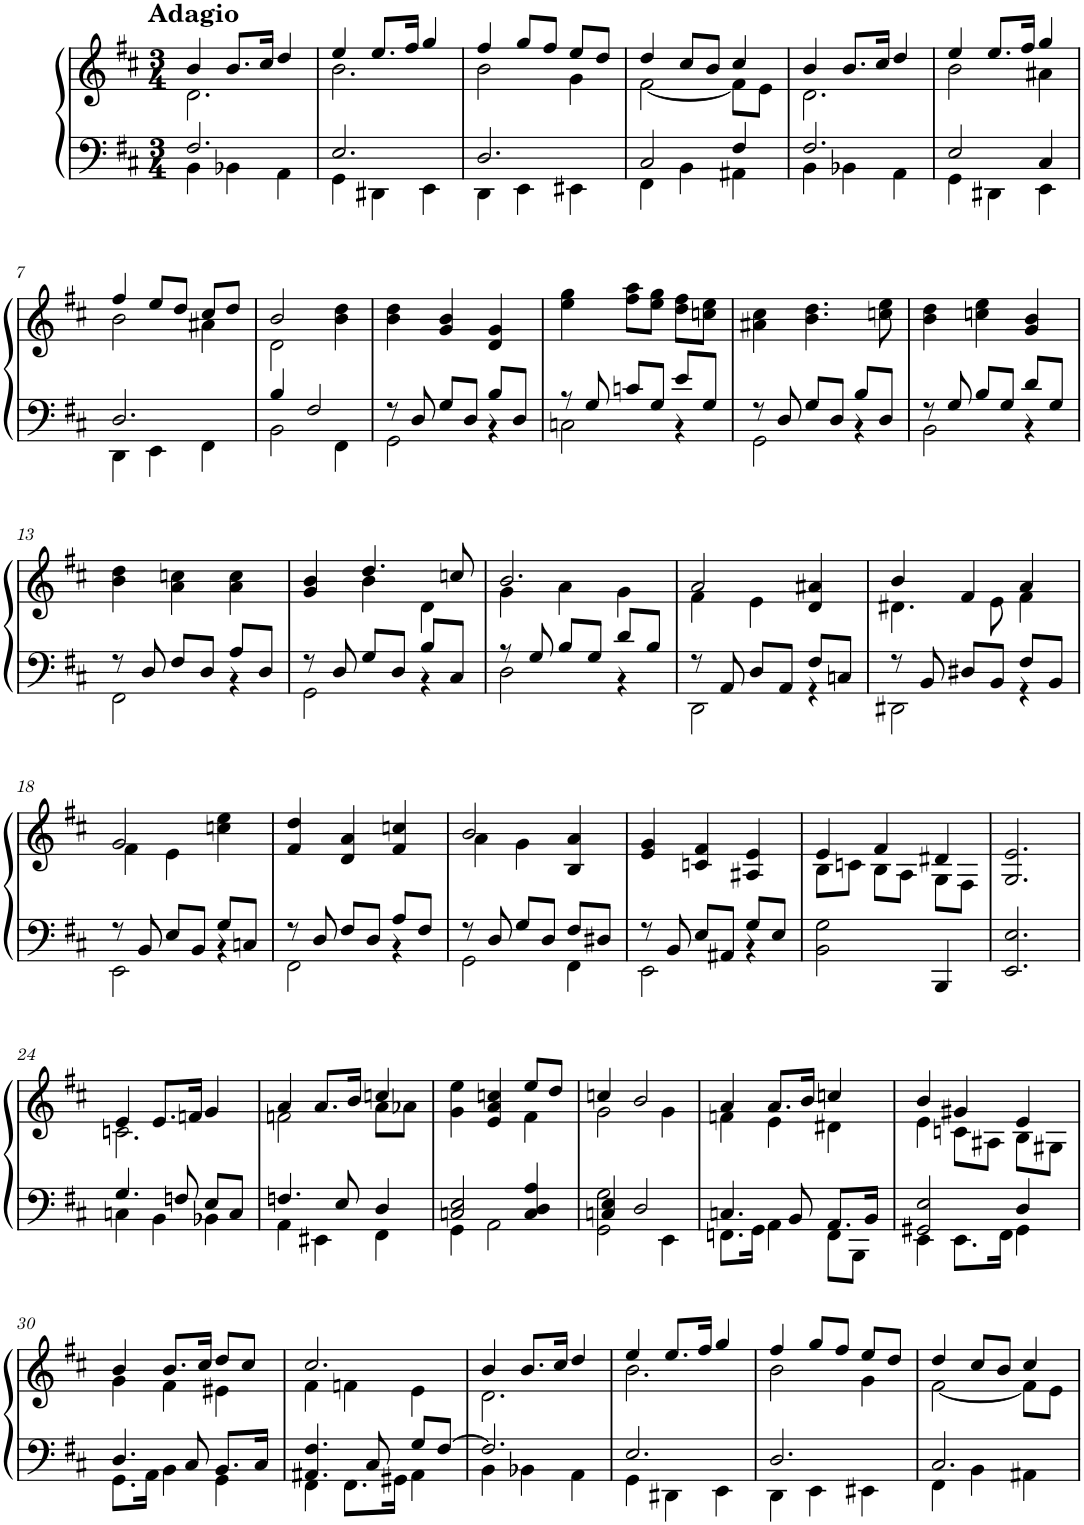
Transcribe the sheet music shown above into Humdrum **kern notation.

**kern	**kern
*part1	*part1
*staff2	*staff1
*I"Piano	*
*I'Pno.	*
*clefF4	*clefG2
*k[f#c#]	*k[f#c#]
*M3/4	*M3/4
=1	=1
*^	*^
!	!	!LO:TX:a:B:t=Adagio	!
2.F#/	4BB\	4b/	2.d\
.	4BB-X\	8.b/L	.
.	.	16cc#/Jk	.
.	4AA\	4dd/	.
=2	=2	=2	=2
2.E/	4GG\	4ee/	2.b\
.	4DD#X\	8.ee/L	.
.	.	16ff#/Jk	.
.	4EE\	4gg/	.
=3	=3	=3	=3
2.D/	4DD\	4ff#/	2b\
.	4EE\	8gg/L	.
.	.	8ff#/J	.
.	4EE#X\	8ee/L	4g\
.	.	8dd/J	.
=4	=4	=4	=4
2C#/	4FF#\	4dd/	[2f#\
.	4BB\	8cc#/L	.
.	.	8b/J	.
4F#/	4AA#X\	4cc#/	8f#\L]
.	.	.	8e\J
=5	=5	=5	=5
2.F#/	4BB\	4b/	2.d\
.	4BB-X\	8.b/L	.
.	.	16cc#/Jk	.
.	4AA\	4dd/	.
=6	=6	=6	=6
2E/	4GG\	4ee/	2b\
.	4DD#X\	8.ee/L	.
.	.	16ff#/Jk	.
4C#/	4EE\	4gg/	4a#X\
!!LO:LB:g=z	!!
=7	=7	=7	=7
2.D/	4DD\	4ff#/	2b\
.	4EE\	8ee/L	.
.	.	8dd/J	.
.	4FF#\	8cc#/L	4a#X\
.	.	8dd/J	.
=8	=8	=8	=8
4B/	2BB\	2b/	2d\
2F#/	.	.	.
.	4FF#\	4b\ 4dd\	4ryy
*	*	*v	*v
=9	=9	=9
8r	2GG\	4b\ 4dd\
8D/	.	.
8G/L	.	4g/ 4b/
8D/J	.	.
8B/L	4r	4d/ 4g/
8D/J	.	.
=10	=10	=10
8r	2Cn\	4ee\ 4gg\
8G/	.	.
8cn/L	.	8ff#\ 8aa\L
8G/J	.	8ee\ 8gg\J
8e/L	4r	8dd\ 8ff#\L
8G/J	.	8ccn\ 8ee\J
=11	=11	=11
8r	2GG\	4a#X\ 4cc#\
8D/	.	.
8G/L	.	4.b\ 4.dd\
8D/J	.	.
8B/L	4r	.
8D/J	.	8ccn\ 8ee\
=12	=12	=12
8r	2BB\	4b\ 4dd\
8G/	.	.
8B/L	.	4ccn\ 4ee\
8G/J	.	.
8d/L	4r	4g/ 4b/
8G/J	.	.
!!LO:LB:g=z
=13	=13	=13
8r	2FF#\	4b\ 4dd\
8D/	.	.
8F#/L	.	4a\ 4ccn\
8D/J	.	.
8A/L	4r	4a\ 4cc\
8D/J	.	.
=14	=14	=14
*	*	*^
8r	2GG\	4g/ 4b/	4ryy
8D/	.	.	.
8G/L	.	4.dd/	4b\
8D/J	.	.	.
8B/L	4r	.	4d\
8C#/J	.	8ccn/	.
=15	=15	=15	=15
8r	2D\	2.b/	4g\
8G/	.	.	.
8B/L	.	.	4a\
8G/J	.	.	.
8d/L	4r	.	4g\
8B/J	.	.	.
=16	=16	=16	=16
8r	2DD\	2a/	4f#\
8AA/	.	.	.
8D/L	.	.	4e\
8AA/J	.	.	.
8F#/L	4r	4d/ 4a#X/	4ryy
8Cn/J	.	.	.
=17	=17	=17	=17
8r	2DD#X\	4b/	4.d#X\
8BB/	.	.	.
8D#X/L	.	4f#/	.
8BB/J	.	.	8e\
8F#/L	4r	4a/	4f#\
8BB/J	.	.	.
!!LO:LB:g=z	!!
=18	=18	=18	=18
8r	2EE\	2g/	4f#\
8BB/	.	.	.
8E/L	.	.	4e\
8BB/J	.	.	.
8G/L	4r	4ccn\ 4ee\	4ryy
8Cn/J	.	.	.
*	*	*v	*v
=19	=19	=19
8r	2FF#\	4f#/ 4dd/
8D/	.	.
8F#/L	.	4d/ 4a/
8D/J	.	.
8A/L	4r	4f#/ 4ccn/
8F#/J	.	.
=20	=20	=20
*	*	*^
8r	2GG\	2b/	4a\
8D/	.	.	.
8G/L	.	.	4g\
8D/J	.	.	.
8F#/L	4FF#\	4B/ 4a/	4ryy
8D#X/J	.	.	.
*	*	*v	*v
=21	=21	=21
8r	2EE\	4e/ 4g/
8BB/	.	.
8E/L	.	4cn/ 4f#/
8AA#X/J	.	.
8G/L	4r	4A#X/ 4e/
8E/J	.	.
*v	*v	*
=22	=22
*	*^
2BB\ 2G\	4e/	8B\L
.	.	8cn\J
.	4f#/	8B\L
.	.	8A\J
4BBB/	4d#X/	8G\L
.	.	8F#\J
*	*v	*v
=23	=23
2.EE/ 2.E/	2.G/ 2.e/
!!LO:LB:g=z
=24	=24
*^	*^
4.G/	4Cn\	4e/	2.cn\
.	4BB\	8.e/L	.
8Fn/	.	.	.
.	.	16fn/Jk	.
8E/L	4BB-X\	4g/	.
8C/J	.	.	.
=25	=25	=25	=25
4.Fn/	4AA\	4a/	2fn\
.	4EE#X\	8.a/L	.
8E/	.	.	.
.	.	16b/Jk	.
4D/	4FF#\	4ccn/	8a\L
.	.	.	8a-X\J
=26	=26	=26	=26
2Cn/ 2E/	4GG\	4g\ 4ee\	2ryy
.	2AA\	4e/ 4a/ 4ccn/	.
4C/ 4D/ 4A/	.	8ee/L	4f#\
.	.	8dd/J	.
=27	=27	=27	=27
4Cn/ 4E/	2GG\ 2G\	4ccn/	2g\
2D/	.	2b/	.
.	4EE\	.	4g\
=28	=28	=28	=28
4.Cn/	8.FFn\L	4a/	4fn\
.	16GG\Jk	.	.
.	4AA\	8.a/L	4e\
8BB/	.	.	.
.	.	16b/Jk	.
8.AA/L	8FF\L	4ccn/	4d#X\
.	8BBB\J	.	.
16BB/Jk	.	.	.
=29	=29	=29	=29
2GG#X/ 2E/	4EE\	4b/	4e\
.	8.EE\L	4g#X/	8cn\L
.	.	.	8A#X\J
.	16FF#\Jk	.	.
4D/	4GG#\	4e/	8B\L
.	.	.	8G#X\J
!!LO:LB:g=z	!!
=30	=30	=30	=30
4.D/	8.GG\L	4b/	4g\
.	16AA\Jk	.	.
.	4BB\	8.b/L	4f#\
8C#/	.	.	.
.	.	16cc#/Jk	.
8.BB/L	4GG\	8dd/L	4e#X\
.	.	8cc#/J	.
16C#/Jk	.	.	.
=31	=31	=31	=31
4.AA#X/ 4.F#/	4FF#\	2.cc#/	4f#\
.	8.FF#\L	.	4fn\
8C#/	.	.	.
.	16GG#X\Jk	.	.
8G/L	4AA#\	.	4e\
[8F#/J	.	.	.
=32	=32	=32	=32
2.F#/]	4BB\	4b/	2.d\
.	4BB-X\	8.b/L	.
.	.	16cc#/Jk	.
.	4AA\	4dd/	.
=33	=33	=33	=33
2.E/	4GG\	4ee/	2.b\
.	4DD#X\	8.ee/L	.
.	.	16ff#/Jk	.
.	4EE\	4gg/	.
=34	=34	=34	=34
2.D/	4DD\	4ff#/	2b\
.	4EE\	8gg/L	.
.	.	8ff#/J	.
.	4EE#X\	8ee/L	4g\
.	.	8dd/J	.
=35	=35	=35	=35
2.C#/	4FF#\	4dd/	[2f#\
.	4BB\	8cc#/L	.
.	.	8b/J	.
.	4AA#X\	4cc#/	8f#\L]
.	.	.	8e\J
*v	*v	*	*
*	*v	*v
=	=
*-	*-
